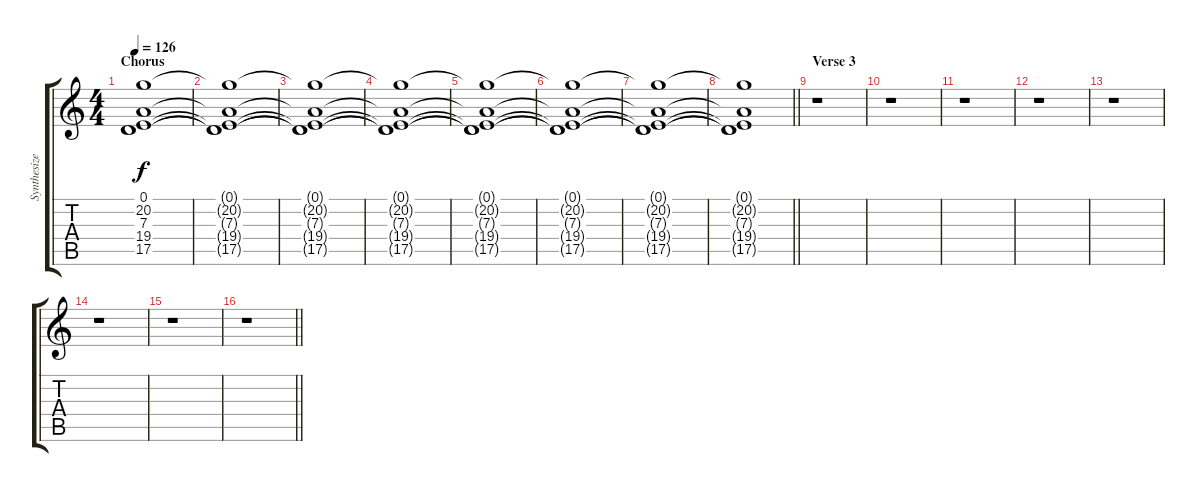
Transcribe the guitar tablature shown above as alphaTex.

\track ("Synthesizer" "Synthesize") {instrument pad8sweep}
\staff {score tabs}
\tuning (E4 B3 G3 D3 A2 E2) {hide}
\ts (4 4)
\section ("" "Chorus")
\tempo 126
\clef g2
\ks c
(0.1{t} 20.2{t} 7.3{t} 19.4{t} 17.5{t}).1{dy f} |
(0.1{t} 20.2{t} 7.3{t} 19.4{t} 17.5{t}).1 |
(0.1{t} 20.2{t} 7.3{t} 19.4{t} 17.5{t}).1 |
(0.1{t} 20.2{t} 7.3{t} 19.4{t} 17.5{t}).1 |
(0.1{t} 20.2{t} 7.3{t} 19.4{t} 17.5{t}).1 |
(0.1{t} 20.2{t} 7.3{t} 19.4{t} 17.5{t}).1 |
(0.1{t} 20.2{t} 7.3{t} 19.4{t} 17.5{t}).1 |
\barLineRight lightlight
(0.1{t} 20.2{t} 7.3{t} 19.4{t} 17.5{t}).1 |
\section ("" "Verse 3")
r.1 |
r.1 |
r.1 |
r.1 |
r.1 |
r.1 |
r.1 |
\barLineRight lightlight
r.1
